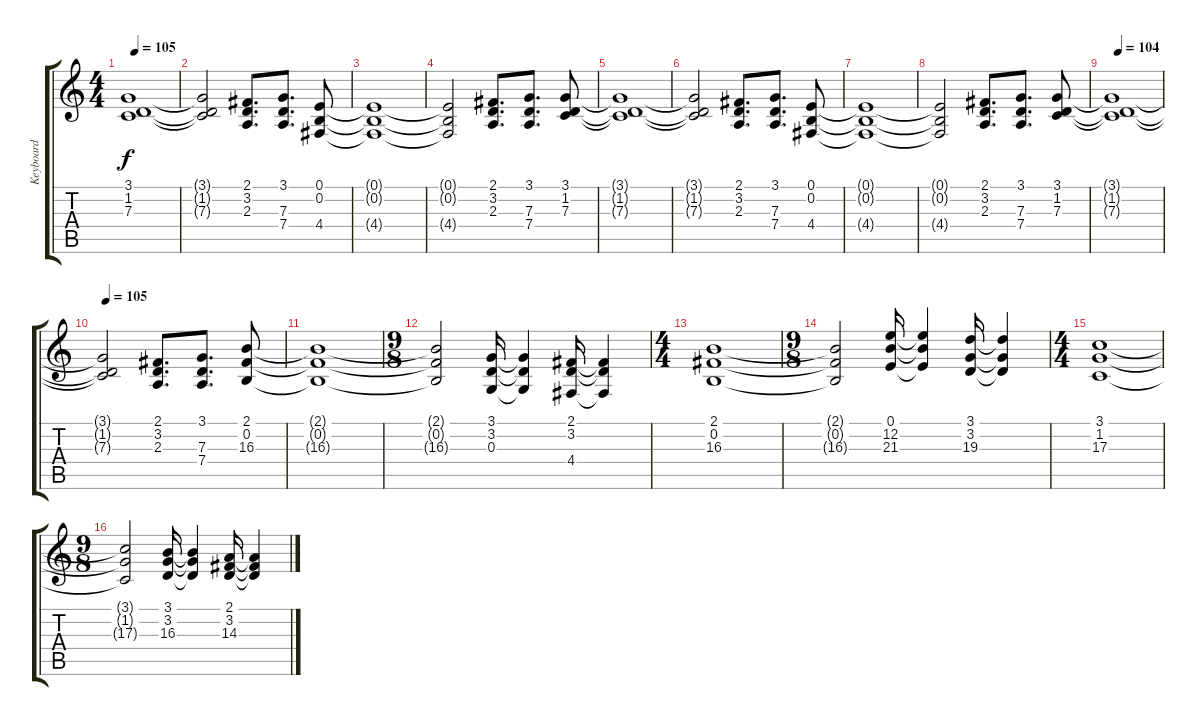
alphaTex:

\track ("Keyboard" "Keyboard") {instrument stringensemble1}
\staff {score tabs}
\tuning (E4 B3 G3 D3 A2 E2) {hide}
\ts (4 4)
\tempo 105
\clef g2
\ks c
(3.1{t} 1.2{t} 7.3{t}).1{dy f} |
\ks aminor
(3.1{t} 1.2{t} 7.3{t}).2 (2.1 3.2 2.3).8{d} (3.1 7.3 7.4).8{d} (0.1 0.2 4.4).8 |
(0.1{t} 0.2{t} 4.4{t}).1 |
\ks c
(0.1{t} 0.2{t} 4.4{t}).2 (2.1 3.2 2.3).8{d} (3.1 7.3 7.4).8{d} (3.1 1.2 7.3).8 |
(3.1{t} 1.2{t} 7.3{t}).1 |
\ks aminor
(3.1{t} 1.2{t} 7.3{t}).2 (2.1 3.2 2.3).8{d} (3.1 7.3 7.4).8{d} (0.1 0.2 4.4).8 |
(0.1{t} 0.2{t} 4.4{t}).1 |
\ks c
(0.1{t} 0.2{t} 4.4{t}).2 (2.1 3.2 2.3).8{d} (3.1 7.3 7.4).8{d} (3.1 1.2 7.3).8 |
\tempo 104
(3.1{t} 1.2{t} 7.3{t}).1 |
\tempo 105
\ks aminor
(3.1{t} 1.2{t} 7.3{t}).2 (2.1 3.2 2.3).8{d} (3.1 7.3 7.4).8{d} (2.1 0.2 16.3).8 |
(2.1{t} 0.2{t} 16.3{t}).1 |
\ts (9 8)
(2.1{t} 0.2{t} 16.3{t}).2 (3.1 3.2 0.3).16 (3.1{t} 3.2{t} 0.3{t}).4 (2.1 3.2 4.4).16 (2.1{t} 3.2{t} 4.4{t}).4 |
\ts (4 4)
(2.1 0.2 16.3).1 |
\ts (9 8)
(2.1{t} 0.2{t} 16.3{t}).2 (0.1 12.2 21.3).16 (0.1{t} 12.2{t} 21.3{t}).4 (3.1 3.2 19.3).16 (3.1{t} 3.2{t} 19.3{t}).4 |
\ts (4 4)
(3.1 1.2 17.3).1 |
\ts (9 8)
(3.1{t} 1.2{t} 17.3{t}).2 (3.1 3.2 16.3).16 (3.1{t} 3.2{t} 16.3{t}).4 (2.1 3.2 14.3).16 (2.1{t} 3.2{t} 14.3{t}).4
